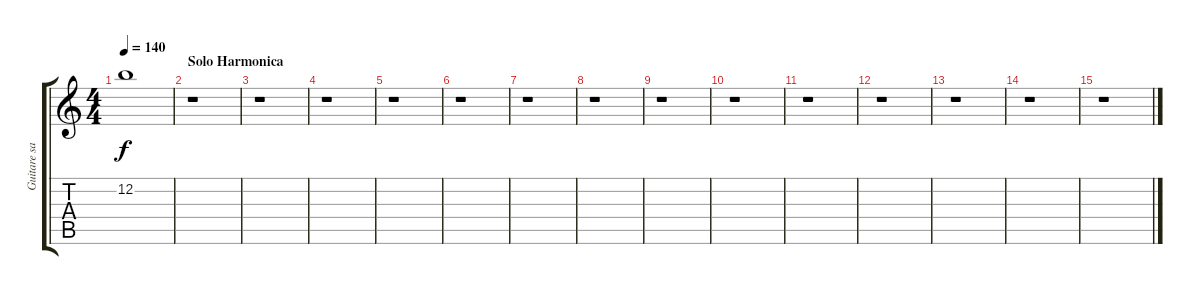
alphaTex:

\track ("Guitare saturer" "Guitare sa") {instrument distortionguitar}
\staff {score tabs}
\tuning (E4 B3 G3 D3 A2 E2) {hide}
\ts (4 4)
\tempo 140
\clef g2
\ks c
12.2.1{dy f} |
\section ("" "Solo Harmonica")
r.1 |
r.1 |
r.1 |
r.1 |
r.1 |
r.1 |
r.1 |
r.1 |
r.1 |
r.1 |
r.1 |
r.1 |
r.1 |
r.1
